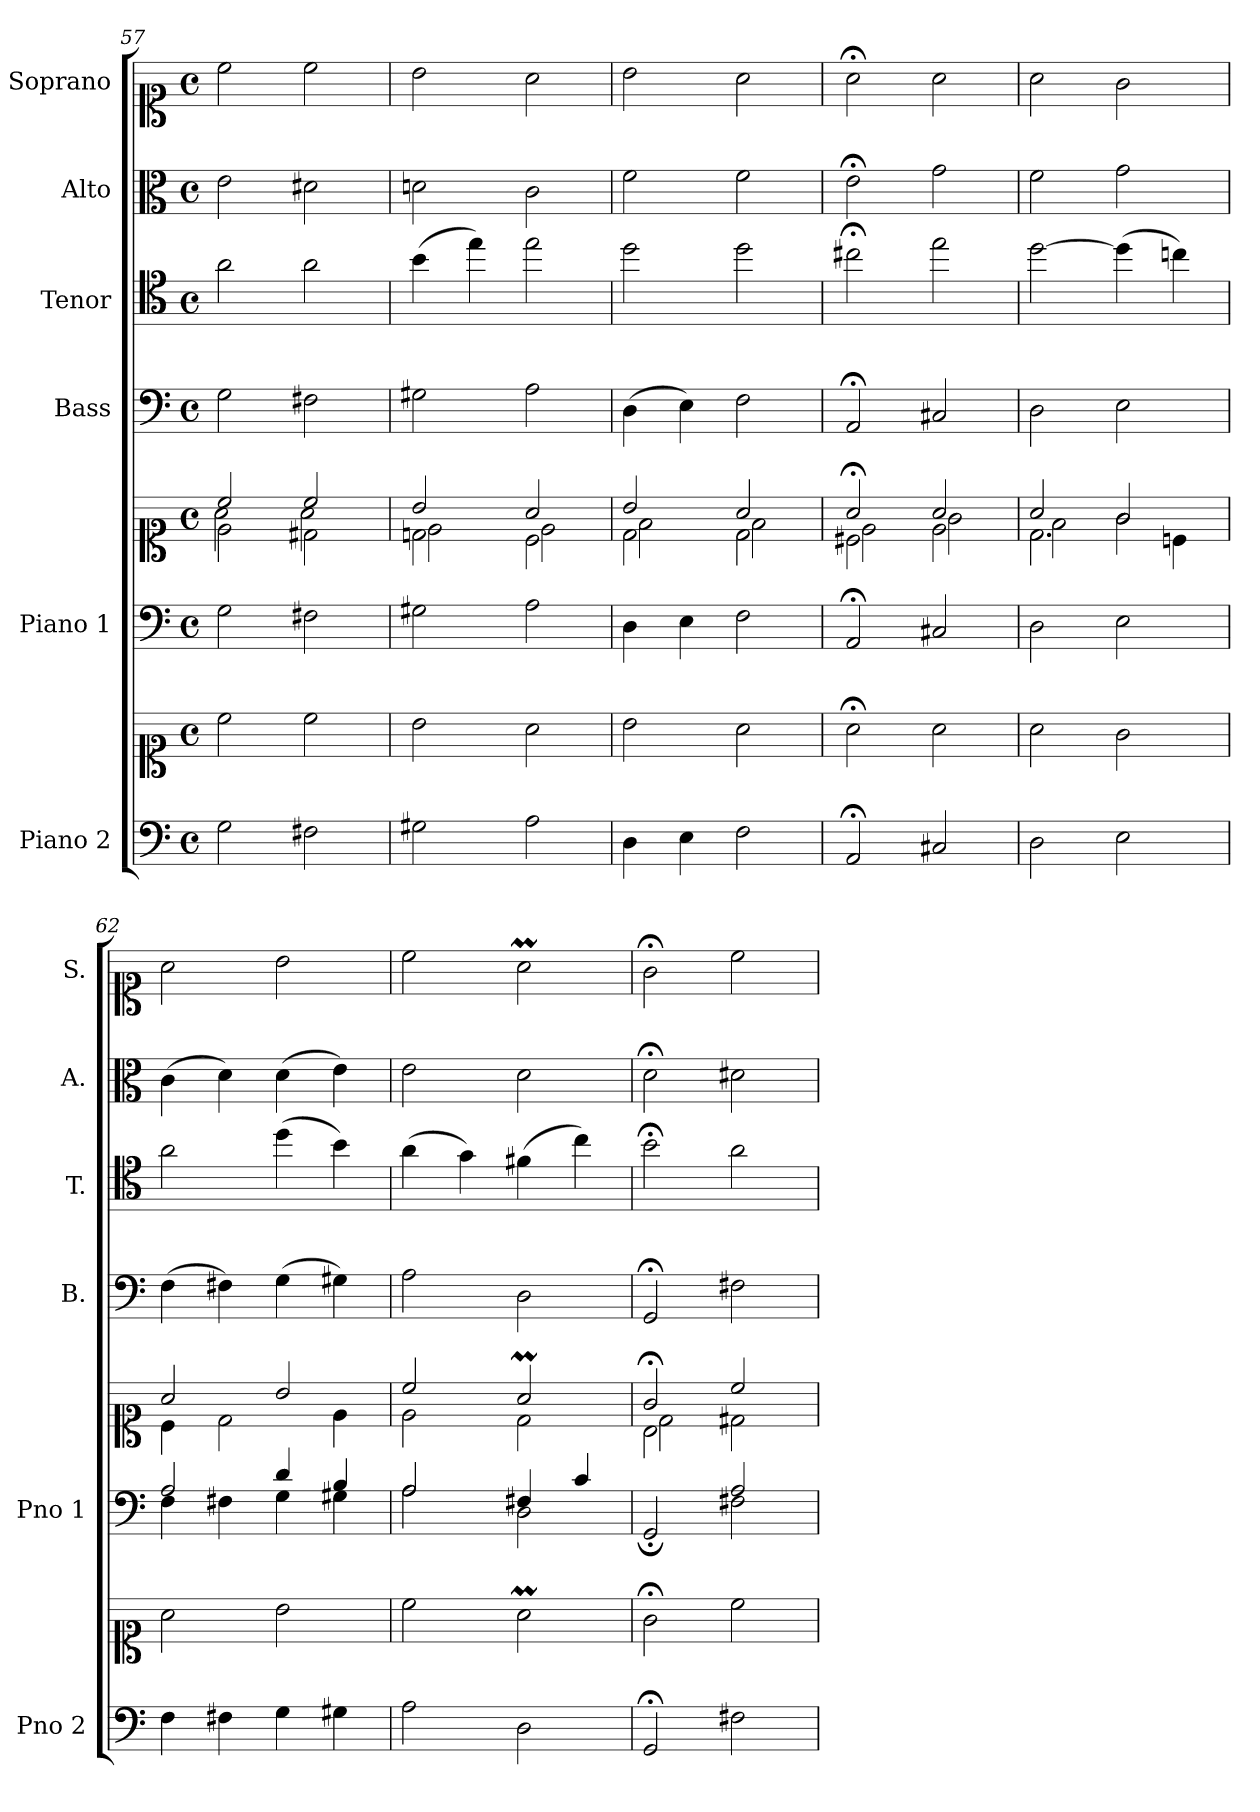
**kern	**kern	**kern	**kern	**kern	**kern	**kern	**kern
*part6	*part6	*part5	*part5	*part4	*part3	*part2	*part1
*staff8	*staff7	*staff6	*staff5	*staff4	*staff3	*staff2	*staff1
*I"Piano 2	*	*I"Piano 1	*	*I"Bass	*I"Tenor	*I"Alto	*I"Soprano
*I'Pno 2	*	*I'Pno 1	*	*I'B.	*I'T.	*I'A.	*I'S.
*clefF4	*clefC1	*clefF4	*clefC1	*clefF4	*clefC4	*clefC3	*clefC1
*	*	*	*	*	*ITrd7c12	*	*
*k[]	*k[]	*k[]	*k[]	*k[]	*k[]	*k[]	*k[]
*M4/4	*M4/4	*M4/4	*M4/4	*M4/4	*M4/4	*M4/4	*M4/4
*met(c)	*met(c)	*met(c)	*met(c)	*met(c)	*met(c)	*met(c)	*met(c)
=57	=57	=57	=57	=57	=57	=57	=57
*	*	*	*^	*	*	*	*
*	*	*	*	*^	*	*	*	*
2G\	2cc\	2G\	2cc/	2e\	2a\	2G\	2A\	2e\	2cc\
2F#X\	2cc\	2F#X\	2cc/	2d#X\	2a\	2F#X\	2A\	2d#X\	2cc\
=58	=58	=58	=58	=58	=58	=58	=58	=58	=58
2G#X\	2b\	2G#X\	2b/	2dn\	2e\	2G#X\	(4B\	2dn\	2b\
.	.	.	.	.	.	.	4e\)	.	.
2A\	2a\	2A\	2a/	2c\	2e\	2A\	2e\	2c\	2a\
=59	=59	=59	=59	=59	=59	=59	=59	=59	=59
4D\	2b\	4D\	2b/	2d\	2f\	(4D\	2d\	2f\	2b\
4E\	.	4E\	.	.	.	4E\)	.	.	.
2F\	2a\	2F\	2a/	2d\	2f\	2F\	2d\	2f\	2a\
=60	=60	=60	=60	=60	=60	=60	=60	=60	=60
2AA;/	2a;<\	2AA;/	2a;</	2c#X\	2e\	2AA;</	2c#X;<\	2e;<\	2a;<\
2C#X/	2a\	2C#X/	2a/	2e\	2g\	2C#X/	2e\	2g\	2a\
=61	=61	=61	=61	=61	=61	=61	=61	=61	=61
2D\	2a\	2D\	2a/	2.d\	2f\	2D\	[>2d\	2f\	2a\
2E\	2g\	2E\	2g/	.	2g\	2E\	(4d\]	2g\	2g\
.	.	.	.	4cn\	.	.	4cn\)	.	.
*	*	*	*	*v	*v	*	*	*	*
=62	=62	=62	=62	=62	=62	=62	=62	=62
*	*	*^	*	*	*	*	*	*
4F\	2a\	2A/	4F\	2a/	4c\	(4F\	2A\	(4c\	2a\
4F#X\	.	.	4F#X\	.	2d\	4F#X\)	.	4d\)	.
4G\	2b\	4d/	4G\	2b/	.	(4G\	(4d\	(4d\	2b\
4G#X\	.	4B/	4G#X\	.	4e\	4G#X\)	4B\)	4e\)	.
=63	=63	=63	=63	=63	=63	=63	=63	=63	=63
2A\	2cc\	2A/	2A\	2cc/	2e\	2A\	(4A\	2e\	2cc\
.	.	.	.	.	.	.	4G\)	.	.
2D\	2aM\	4F#X/	2D\	2aM/	2d\	2D\	(4F#X\	2d\	2aM\
.	.	4c/	.	.	.	.	4c\)	.	.
=64	=64	=64	=64	=64	=64	=64	=64	=64	=64
*	*	*	*	*	*^	*	*	*	*
2GG;/	2g;<\	2ryy	2GG;/	2g;</	2B\	2d\	2GG;</	2B;<\	2d;<\	2g;<\
2F#X\	2cc\	2A/	2F#X\	2cc/	2ryy	2d#X\	2F#X\	2A\	2d#X\	2cc\
*	*	*v	*v	*	*	*	*	*	*	*
*	*	*	*v	*v	*v	*	*	*	*
=	=	=	=	=	=	=	=
*-	*-	*-	*-	*-	*-	*-	*-
